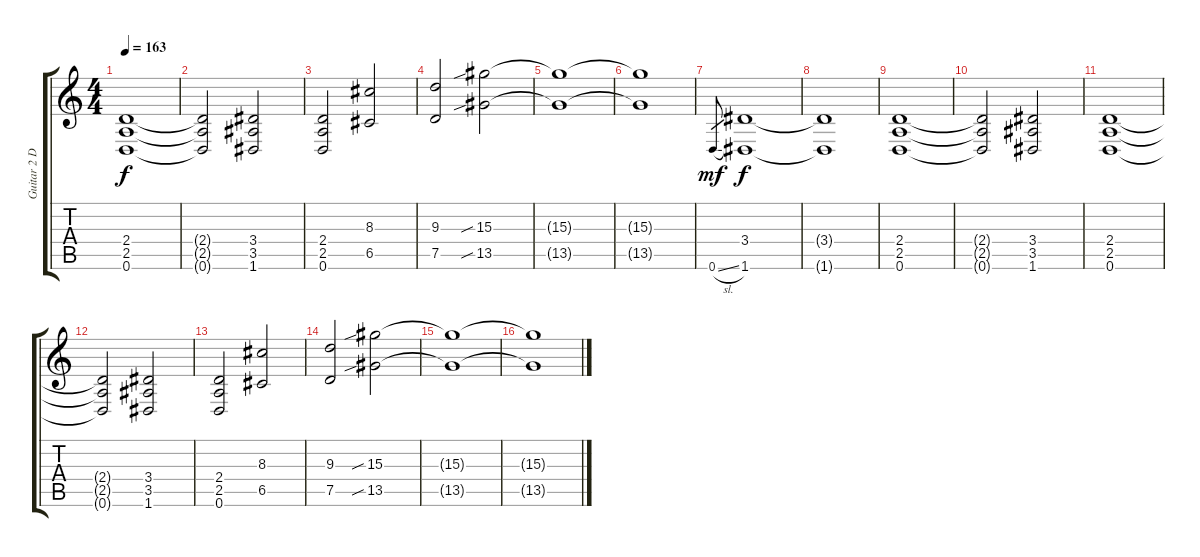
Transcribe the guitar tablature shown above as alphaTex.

\track ("Guitar 2 D-tuned" "Guitar 2 D") {instrument overdrivenguitar}
\staff {score tabs}
\tuning (D4 A3 F3 C3 G2 D2) {hide}
\ts (4 4)
\tempo 163
\clef g2
\ks c
(2.4 2.5 0.6).1{dy f} |
(2.4{t} 2.5{t} 0.6{t}).2 (3.4 3.5 1.6).2 |
(2.4 2.5 0.6).2 (8.3 6.5).2 |
(9.3 7.5).2 (15.3{sib} 13.5{sib}).2 |
(15.3{t} 13.5{t}).1 |
(15.3{t} 13.5{t}).1 |
0.6{sl}.8{gr dy mf} (3.4 1.6).1{dy f} |
(3.4{t} 1.6{t}).1 |
(2.4 2.5 0.6).1 |
(2.4{t} 2.5{t} 0.6{t}).2 (3.4 3.5 1.6).2 |
(2.4 2.5 0.6).1 |
(2.4{t} 2.5{t} 0.6{t}).2 (3.4 3.5 1.6).2 |
(2.4 2.5 0.6).2 (8.3 6.5).2 |
(9.3 7.5).2 (15.3{sib} 13.5{sib}).2 |
(15.3{t} 13.5{t}).1 |
(15.3{t} 13.5{t}).1
